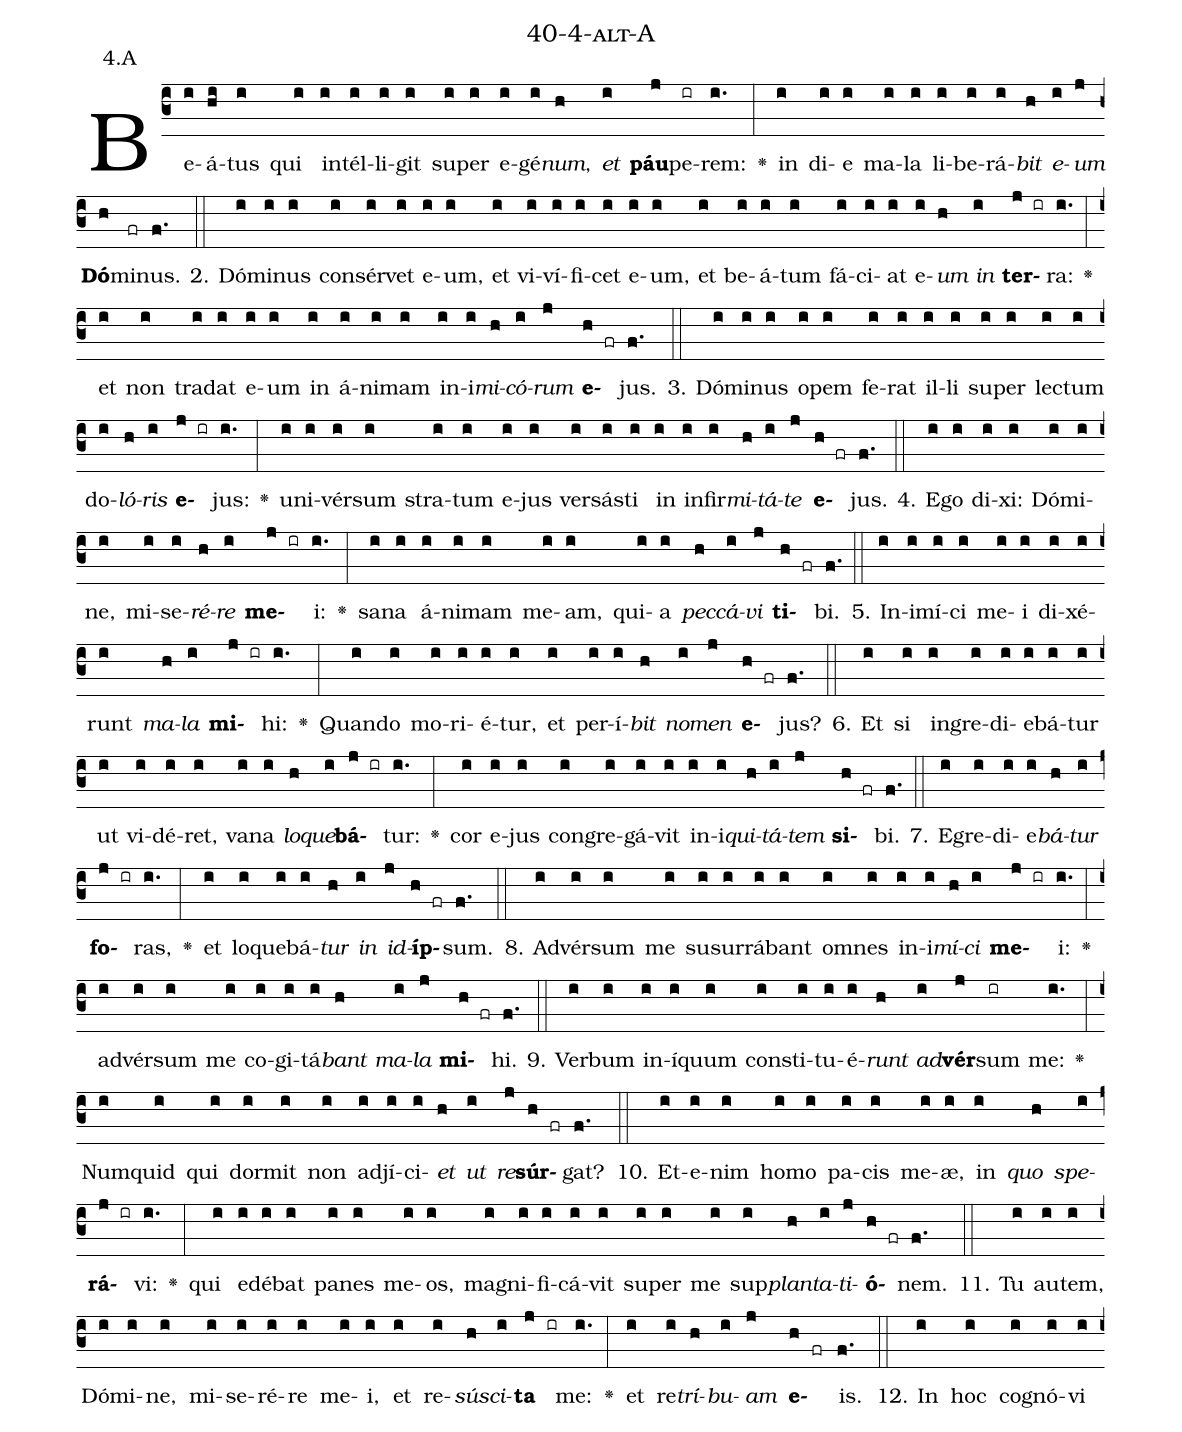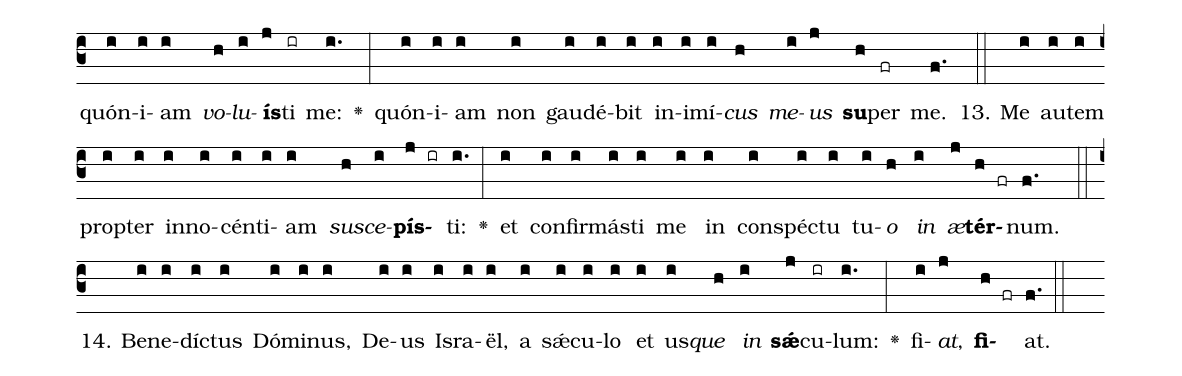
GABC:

name: 40-4-alt-A;
annotation: 4.A;
%%
(c3)Be(i)á(hi)tus(i) qui(i) in(i)tél(i)li(i)git(i) su(i)per(i) e(i)gé(i)<i>num</i>,(h) <i>et</i>(i) <b>páu</b>(j)pe(ir)rem:(i.) <v>\greheightstar</v>(:) in(i) di(i)e(i) ma(i)la(i) li(i)be(i)rá(i)<i>bit</i>(h) <i>e</i>(i)<i>um</i>(j) <b>Dó</b>(h)mi(fr)nus.(f.) (::)
2. Dó(i)mi(i)nus(i) con(i)sér(i)vet(i) e(i)um,(i) et(i) vi(i)ví(i)fi(i)cet(i) e(i)um,(i) et(i) be(i)á(i)tum(i) fá(i)ci(i)at(i) e(i)<i>um</i>(h) <i>in</i>(i) <b>ter</b>(j ir)ra:(i.) <v>\greheightstar</v>(:) et(i) non(i) tra(i)dat(i) e(i)um(i) in(i) á(i)ni(i)mam(i) in(i)i(i)<i>mi</i>(h)<i>có</i>(i)<i>rum</i>(j) <b>e</b>(h fr)jus.(f.) (::)
3. Dó(i)mi(i)nus(i) o(i)pem(i) fe(i)rat(i) il(i)li(i) su(i)per(i) lec(i)tum(i) do(i)<i>ló</i>(h)<i>ris</i>(i) <b>e</b>(j ir)jus:(i.) <v>\greheightstar</v>(:) u(i)ni(i)vér(i)sum(i) stra(i)tum(i) e(i)jus(i) ver(i)sás(i)ti(i) in(i) in(i)fir(i)<i>mi</i>(h)<i>tá</i>(i)<i>te</i>(j) <b>e</b>(h fr)jus.(f.) (::)
4. E(i)go(i) di(i)xi:(i) Dó(i)mi(i)ne,(i) mi(i)se(i)<i>ré</i>(h)<i>re</i>(i) <b>me</b>(j ir)i:(i.) <v>\greheightstar</v>(:) sa(i)na(i) á(i)ni(i)mam(i) me(i)am,(i) qui(i)a(i) <i>pec</i>(h)<i>cá</i>(i)<i>vi</i>(j) <b>ti</b>(h fr)bi.(f.) (::)
5. In(i)i(i)mí(i)ci(i) me(i)i(i) di(i)xé(i)runt(i) <i>ma</i>(h)<i>la</i>(i) <b>mi</b>(j ir)hi:(i.) <v>\greheightstar</v>(:) Quan(i)do(i) mo(i)ri(i)é(i)tur,(i) et(i) per(i)í(i)<i>bit</i>(h) <i>no</i>(i)<i>men</i>(j) <b>e</b>(h fr)jus?(f.) (::)
6. Et(i) si(i) in(i)gre(i)di(i)e(i)bá(i)tur(i) ut(i) vi(i)dé(i)ret,(i) va(i)na(i) <i>lo</i>(h)<i>que</i>(i)<b>bá</b>(j ir)tur:(i.) <v>\greheightstar</v>(:) cor(i) e(i)jus(i) con(i)gre(i)gá(i)vit(i) in(i)i(i)<i>qui</i>(h)<i>tá</i>(i)<i>tem</i>(j) <b>si</b>(h fr)bi.(f.) (::)
7. E(i)gre(i)di(i)e(i)<i>bá</i>(h)<i>tur</i>(i) <b>fo</b>(j ir)ras,(i.) <v>\greheightstar</v>(:) et(i) lo(i)que(i)bá(i)<i>tur</i>(h) <i>in</i>(i) <i>id</i>(j)<b>íp</b>(h fr)sum.(f.) (::)
8. Ad(i)vér(i)sum(i) me(i) su(i)sur(i)rá(i)bant(i) om(i)nes(i) in(i)i(i)<i>mí</i>(h)<i>ci</i>(i) <b>me</b>(j ir)i:(i.) <v>\greheightstar</v>(:) ad(i)vér(i)sum(i) me(i) co(i)gi(i)tá(i)<i>bant</i>(h) <i>ma</i>(i)<i>la</i>(j) <b>mi</b>(h fr)hi.(f.) (::)
9. Ver(i)bum(i) in(i)í(i)quum(i) con(i)sti(i)tu(i)é(i)<i>runt</i>(h) <i>ad</i>(i)<b>vér</b>(j)sum(ir) me:(i.) <v>\greheightstar</v>(:) Num(i)quid(i) qui(i) dor(i)mit(i) non(i) ad(i)jí(i)ci(i)<i>et</i>(h) <i>ut</i>(i) <i>re</i>(j)<b>súr</b>(h fr)gat?(f.) (::)
10. Et(i)e(i)nim(i) ho(i)mo(i) pa(i)cis(i) me(i)æ,(i) in(i) <i>quo</i>(h) <i>spe</i>(i)<b>rá</b>(j ir)vi:(i.) <v>\greheightstar</v>(:) qui(i) e(i)dé(i)bat(i) pa(i)nes(i) me(i)os,(i) ma(i)gni(i)fi(i)cá(i)vit(i) su(i)per(i) me(i) sup(i)<i>plan</i>(h)<i>ta</i>(i)<i>ti</i>(j)<b>ó</b>(h fr)nem.(f.) (::)
11. Tu(i) au(i)tem,(i) Dó(i)mi(i)ne,(i) mi(i)se(i)ré(i)re(i) me(i)i,(i) et(i) re(i)<i>sú</i>(h)<i>sci</i>(i)<b>ta</b>(j ir) me:(i.) <v>\greheightstar</v>(:) et(i) re(i)<i>trí</i>(h)<i>bu</i>(i)<i>am</i>(j) <b>e</b>(h fr)is.(f.) (::)
12. In(i) hoc(i) co(i)gnó(i)vi(i) quón(i)i(i)am(i) <i>vo</i>(h)<i>lu</i>(i)<b>ís</b>(j)ti(ir) me:(i.) <v>\greheightstar</v>(:) quón(i)i(i)am(i) non(i) gau(i)dé(i)bit(i) in(i)i(i)mí(i)<i>cus</i>(h) <i>me</i>(i)<i>us</i>(j) <b>su</b>(h)per(fr) me.(f.) (::)
13. Me(i) au(i)tem(i) prop(i)ter(i) in(i)no(i)cén(i)ti(i)am(i) <i>su</i>(h)<i>sce</i>(i)<b>pís</b>(j ir)ti:(i.) <v>\greheightstar</v>(:) et(i) con(i)fir(i)más(i)ti(i) me(i) in(i) con(i)spéc(i)tu(i) tu(i)<i>o</i>(h) <i>in</i>(i) <i>æ</i>(j)<b>tér</b>(h fr)num.(f.) (::)
14. Be(i)ne(i)díc(i)tus(i) Dó(i)mi(i)nus,(i) De(i)us(i) Is(i)ra(i)ël,(i) a(i) sǽ(i)cu(i)lo(i) et(i) us(i)<i>que</i>(h) <i>in</i>(i) <b>sǽ</b>(j)cu(ir)lum:(i.) <v>\greheightstar</v>(:) fi(i)<i>at</i>,(j) <b>fi</b>(h fr)at.(f.) (::)
